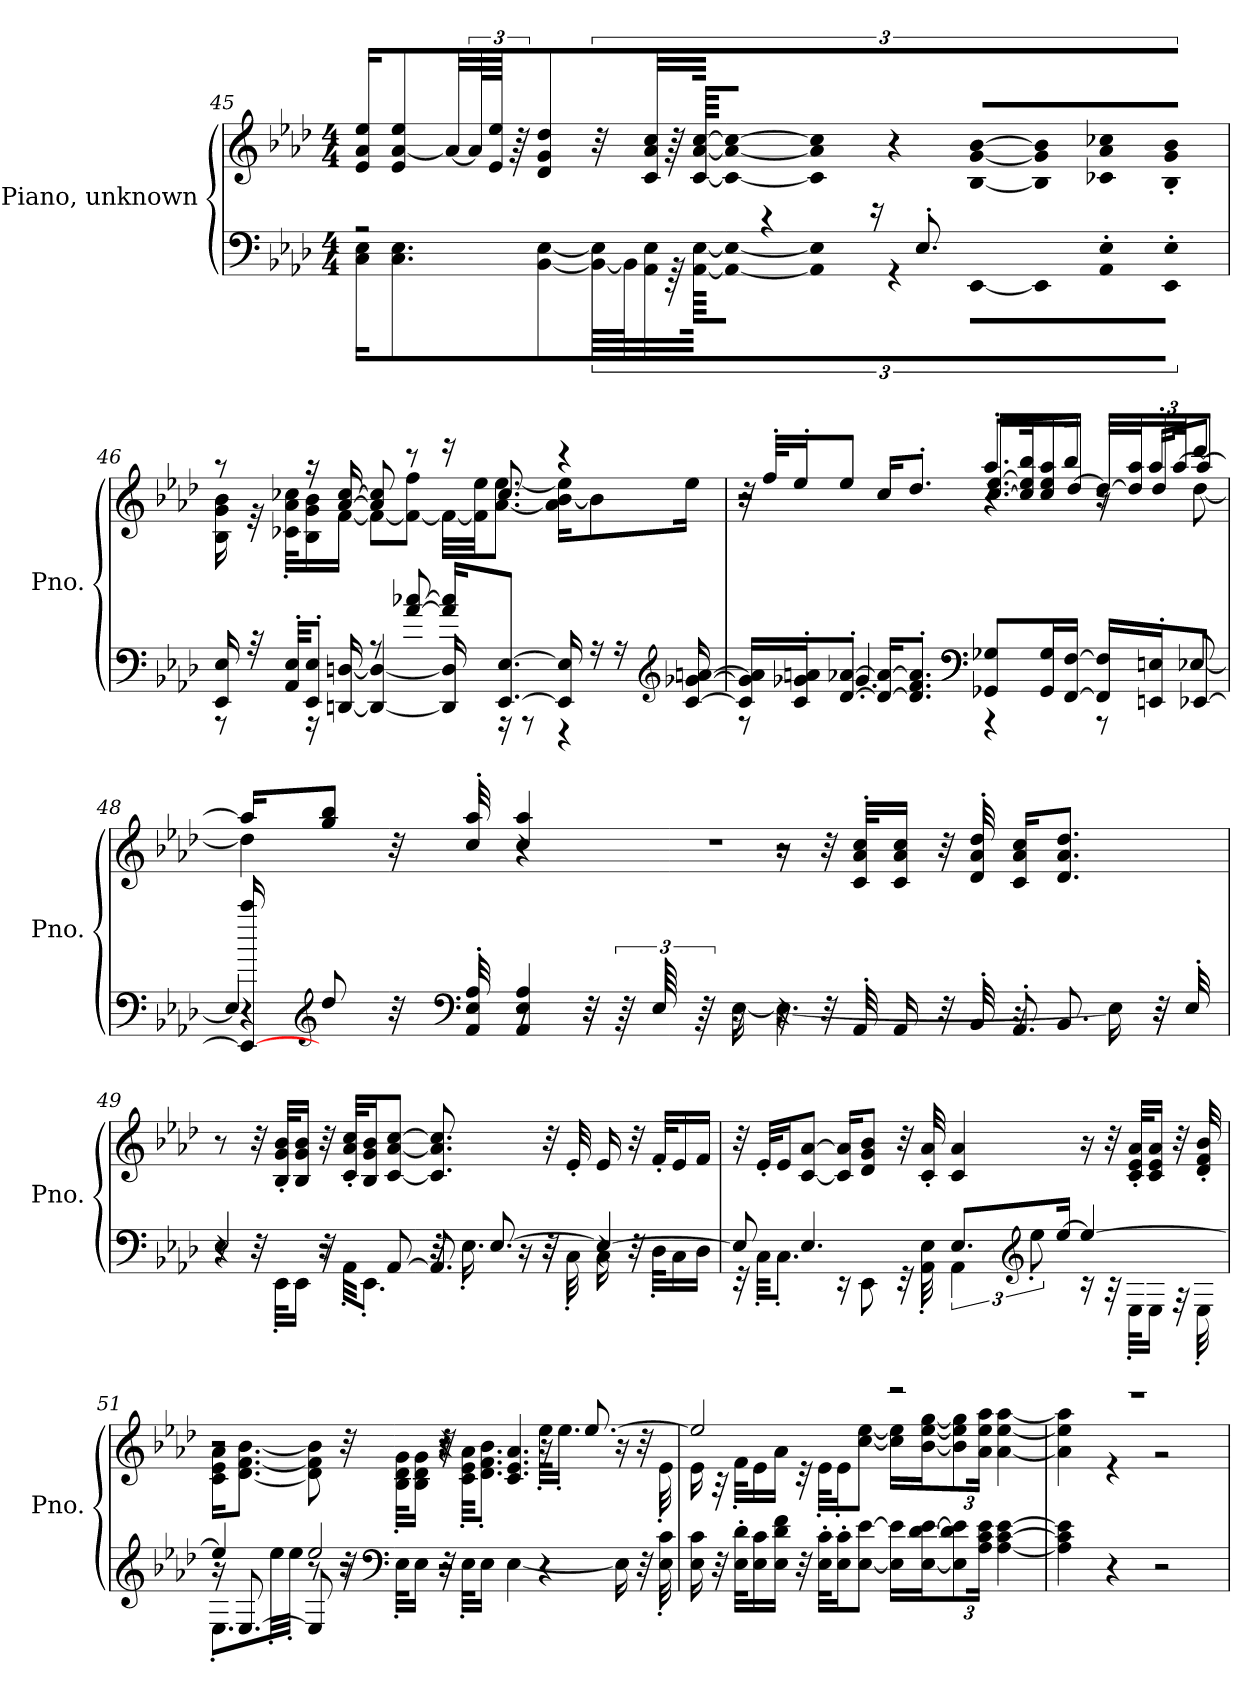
**kern	**kern
*part1	*part1
*staff2	*staff1
*I"Piano, unknown	*
*I'Pno.	*
*clefF4	*clefG2
*k[b-e-a-d-]	*k[b-e-a-d-]
*M4/4	*M4/4
=45	=45
*^	*
2r	16C\ 16E-\KL	16e-/ 16a-/ 16ee-/KL
.	8.C\ 8.E-\	8e-/ [8a-/ 8ee-/
.	.	32a-/LL_
.	.	96a-/L]
.	.	96e-/ 96ee-/JJJJ
.	.	96r
.	[8BB-\ [8E-\	8d-/ 8g/ 8dd-/
.	96BB-\_ 96E-\]LLL	48r
.	96BB-\J]	.
.	48AA-\ 48E-\JJJ	48c/ 48a-/ 48cc/
.	96r	96r
.	[96AA-\ [96E-\KKLL	[96c/ [96a-/ [96cc/KKLL
.	16AA-\_ 16E-\_JJ	16c/_ 16a-/_ 16cc/_JJ
4r	4AA-\] 4E-\]	4c/] 4a-/] 4cc/]
16r	16r	16r
8.E-'/	[16EE-\LL	[16B-/ [16g/ [16b-/LL
.	32EE-\L]	32B-/] 32g/] 32b-/]L
.	32AA-\' 32E-\'J	32c-X/ 32a-/ 32cc-X/J
.	16EE-\' 16E-\'JJ	16B-/' 16g/' 16b-/'JJ
!!LO:LB:g=z
=46	=46	=46
*	*	*^
16EE-/ 16E-/	8r	8r	16B-\ 16g\ 16b-\
32r	.	.	32r
32AA-/' 32E-/'KKL	.	.	32c-X\' 32a-\' 32cc-X\'KLL
8EE-/' 8E-/'J	16r	16r	16B-\ 16g\ 16b-\
.	[16DDn/ [16Dn/	[16a-/ [16cc-/	[16f\JJ
8r	4DD/_ 4D/_	8a-/] 8cc-/]	8f\L_
[8a-/ [8cc-X/	.	8r	8f\_ 8ff\J
16a-/] 16cc-/]KL	16DD/] 16D/]	16r	32f\LLL_
.	.	.	32f\] 32ee-\JJ
[8.EE-/ [8.E-/J	16r	8.cc-/	[8.a-\ [8.ee-\J
.	8r	.	.
16EE-/] 16E-/]	4r	4r	16a-\] [16b-\ 16ee-\]KL
16r	.	.	8b-\]
16r	.	.	.
*clefG2	*	*	*
[16c/ [16g-X/ [16an/	.	.	16ee-\Jk
!!LO:LB:g=z
=47	=47	=47	=47
*	*	*	*^
16c/] 16g-/] 16a/]LL	8r	2r	2r	32r
.	.	.	.	32ff'/KLL
16c/' 16g-X/' 16an/'J	.	.	.	16ee-'/J
[8d-/' [8a-X/'J	4.g-'/	.	.	8ee-/J
16d-/_ 16a-/_KL	.	.	.	16cc/KL
8.d-/]' 8.f/' 8.a-/]'J	.	.	.	8.dd-'/J
*clefF4	*	*	*	*
8GG-X/ 8G-X/L	4r	8.aa-'/L	4r	[16.cc/ [16.ee-/LL
.	.	.	.	32cc/] 32ee-/] 32bb-/K
16GG-/ 16G-/L	.	.	.	16cc/ 16ee-/ 16aa-/
[16FF/ [16F/JJ	.	16bb-/Jk	.	[16dd-/JJ
16FF/] 16F/]LL	8r	16r	8r	32dd-/LLL_
.	.	.	.	32dd-/] 32aa-/J
*	*	*	*	*Xbrackettup
16EEn/' 16En/'J	.	16aa-'/KL	.	24dd-/
.	.	.	.	[48aa-/JK
[8EE-X/J	[8E-X/	8ddd-/J	[8dd-\	8aa-/J_
!!LO:LB:g=z	!!	!!
=48	=48	=48	=48	=48
*	*^	*	*	*
16EE-/_ 16ccc/LL	4r	4E-/]	1r	4dd-\]	16aa-/KL]
*clefG2	*	*	*	*	*
8dd-/J	.	.	.	.	8gg/ 8bb-/J
32r	.	.	.	.	32r
*clefF4	*	*	*	*	*
32AA-/' 32E-/' 32A-/'	.	.	.	.	32cc/' 32aa-/'
8r	8r	4AA-/ 4E-/ 4A-/	.	4r	4cc/ 4aa-/
32r	16r	.	.	.	.
96r	.	.	.	.	.
96E-/	.	.	.	.	.
96r	.	.	.	.	.
16r	[16E-\	.	.	.	.
16r	4.E-\_	4r	.	2r	16r
32r	.	.	.	.	32r
32AA-'/KLL	.	.	.	.	32c/' 32a-/' 32cc/'KLL
16AA-/JJ	.	.	.	.	16c/ 16a-/ 16cc/JJ
32r	.	.	.	.	32r
32BB-'/	.	.	.	.	32d-/' 32a-/' 32dd-/'
8.AA-'/	.	16r	.	.	16c/ 16a-/ 16cc/KL
.	.	8.BB-/	.	.	8.d-/ 8.a-/ 8.dd-/J
.	16E-\]	.	.	.	.
32r	16r	.	.	.	.
32E-'/	.	.	.	.	.
*	*	*	*v	*v	*v
!!LO:PB:g=z
=49	=49	=49	=49
2E-/	8r	4r	8r
.	32r	.	32r
.	32EE-'\KLL	.	32B-/' 32g/' 32b-/'KLL
.	16EE-\JJ	.	16B-/ 16g/ 16b-/JJ
.	32r	8r	32r
.	32AA-'\KKL	.	32c/' 32a-/' 32cc/'KLL
.	8.EE-'\J	.	16B-/ 16g/ 16b-/J
.	.	[8AA-/	[8c/ [8a-/ [8cc/J
16r	32r	8.AA-/]	8.c/] 8.a-/] 8.cc/]
.	16.E-'\	.	.
[8.E-/	.	.	.
.	16r	.	.
.	32r	16r	32r
.	32C'\	.	32e-'/
4E-/_	16C\	4r	16e-/
.	32r	.	32r
.	32D-'\KLL	.	32f'/KLL
.	16C\	.	16e-/
.	16D-\JJ	.	16f/JJ
*	*v	*v	*
!!LO:LB:g=z
=50	=50	=50
8E-/]	32r	32r
.	32C'\KKL	32e-'/KLL
.	8.C'\J	16e-/J
4.E-/	.	[8c/ [8a-/J
.	16r	16c/] 16a-/]KL
.	8EE-\	8d-/ 8g/ 8b-/J
.	32r	32r
.	32AA-\' 32E-\'	32c/' 32a-/'
8.E-/L	6AA-\	4c/ 4a-/
*clefG2	*	*
.	12ee-'\	.
[16ee-/Jk	.	.
4ee-/_	16r	16r
.	32r	32r
.	32E-'\KLL	32c/' 32e-/' 32a-/'KLL
.	16E-\JJ	16c/ 16e-/ 16a-/JJ
.	32r	32r
.	32E-'\	32d-/' 32f/' 32b-/'
!!LO:LB:g=z
=51	=51	=51
*	*^	*^
*	*	*	*	*^
4ee-/]	8.E-'\L	16r	2r	16c\ 16e-\ 16a-\KL	2r
.	.	[8.E-/	.	[8.d-\ [8.f\ [8.b-\J	.
.	32ee-'\LL	.	.	.	.
.	32ee-'\JJJ	.	.	.	.
2ee-/	8r	8E-/]	.	8d-\] 8f\] 8b-\]	.
.	32r	8r	.	32r	.
*clefF4	*	*	*	*	*
.	32E-'\KLL	.	.	32B-\' 32d-\' 32g\'KLL	.
.	16E-\JJ	.	.	16B-\ 16d-\ 16g\JJ	.
.	32r	2r	4r	32r	8r
.	32E-'\KLL	.	.	32c\' 32e-\' 32a-\'KKL	.
.	16E-\JJ	.	.	8.d-\' 8.f\' 8.b-\'J	.
.	[4E-\	.	.	.	4.c/ 4.e-/ 4.a-/
4r	.	.	16r	32ee-'\KLL	.
.	.	.	.	16.ee-'\JJ	.
.	.	.	[8.ee-/	.	.
.	16E-\]	.	.	16r	.
.	32r	.	.	32r	.
.	32E-\' 32c\'	.	.	32e-'\	.
*v	*v	*v	*	*	*
*	*	*v	*v
=52	=52	=52
16E-\ 16c\	2ee-/]	16e-\
32r	.	32r
32E-\' 32d-\'KLL	.	32f'\KLL
16E-\ 16c\	.	16e-\
16E-\ 16d-\ 16f\JJ	.	16a-\JJ
32r	.	32r
32E-\' 32c\'KLL	.	32e-'\KLL
16E-\' 16c\'J	.	16e-'\J
[8E-\ [8e-\J	.	[8cc\ [8ee-\J
16E-\] 16e-\]LL	2r	16cc\] 16ee-\]LL
[16E-\ [16d-\ [16e-\J	.	[16b-\ [16ee-\ [16gg\J
*Xbrackettup	*	*
12E-\] 12d-\] 12e-\]	.	12b-\] 12ee-\] 12gg\]
24A-\ 24c\ 24e-\Jk	.	24a-\ 24ee-\ 24aa-\Jk
[4A-\ [4c\ [4e-\	.	[4a-\ [4ee-\ [4aa-\
!!LO:LB:g=z	!!
=53	=53	=53
4A-\] 4c\] 4e-\]	1r	4a-\] 4ee-\] 4aa-\]
4r	.	4r
2r	.	2r
*	*v	*v
=	=
*-	*-
